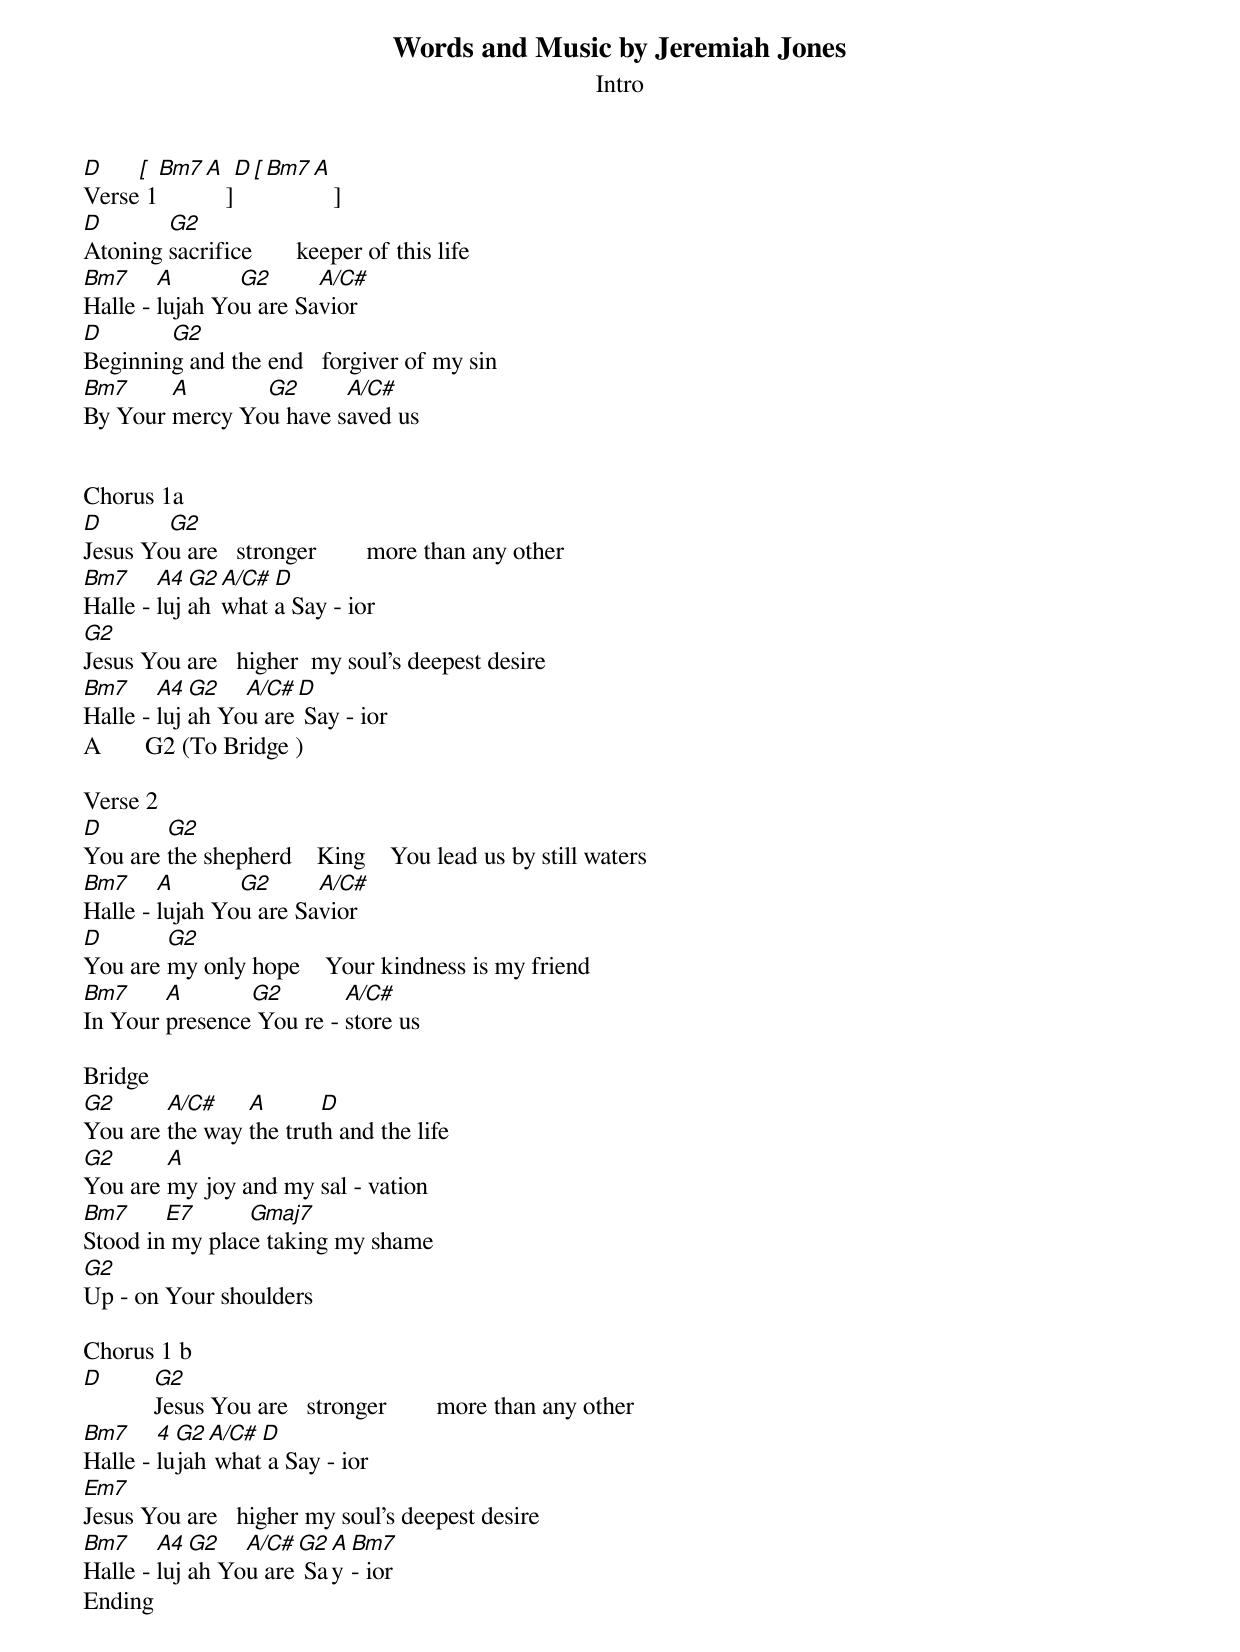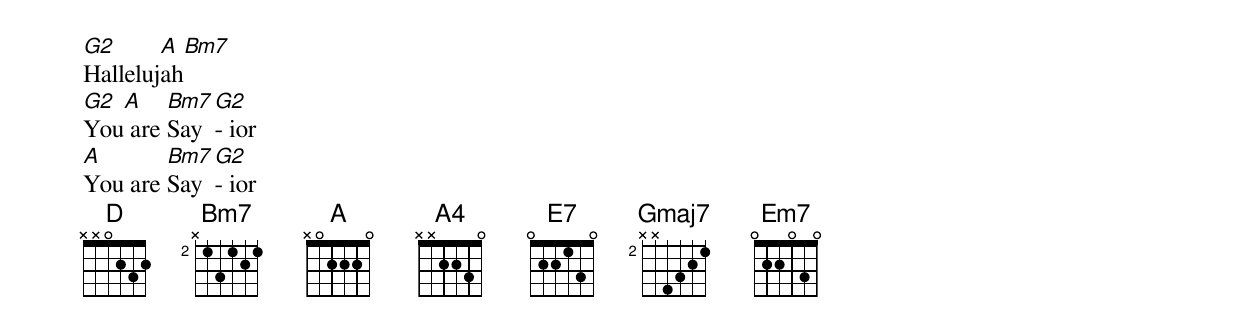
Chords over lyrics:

Words and Music by Jeremiah Jones
Intro
D    [ Bm7    A ]   D	[ Bm7     A ]
Verse 1
D	G2
Atoning	sacrifice	keeper of this life
Bm7	A	G2	A/C#
Halle - lujah You are Savior
D	G2
Beginning and the end	forgiver of my sin
Bm7	A	G2	A/C#
By Your	mercy You have saved us


Chorus 1a
D	G2
Jesus You are	stronger	more than any other
Bm7	A4 G2 A/C# D
Halle - lujah what a Say - ior
G2
Jesus You are	higher	my soul's deepest desire
Bm7	A4 G2	A/C# D
Halle - lujah You are Say - ior
A	G2 (To Bridge )

Verse 2
D	G2
You are the shepherd	King	You lead us by still waters
Bm7	A	G2	A/C#
Halle - lujah You are Savior
D	G2
You are my only	hope	Your kindness is my friend
Bm7	A	G2	  A/C#
In Your	presence You re - store us

Bridge
G2	A/C#	A	D
You are the way the truth and the life
G2	A
You are my joy and my sal - vation
Bm7	E7	Gmaj7
Stood in my place taking my shame
G2
Up - on Your shoulders

Chorus 1 b
D	G2
	Jesus You are	stronger	more than any other
Bm7	4 G2 A/C# D
Halle - lujah what a Say - ior
Em7
Jesus You are	higher my soul's deepest desire
Bm7	A4 G2	A/C# G2 A Bm7
Halle - lujah You are Say - ior
Ending
G2	A Bm7
Hallelujah
G2 A	Bm7 G2
You are Say - ior
A	Bm7 G2
You are Say - ior
